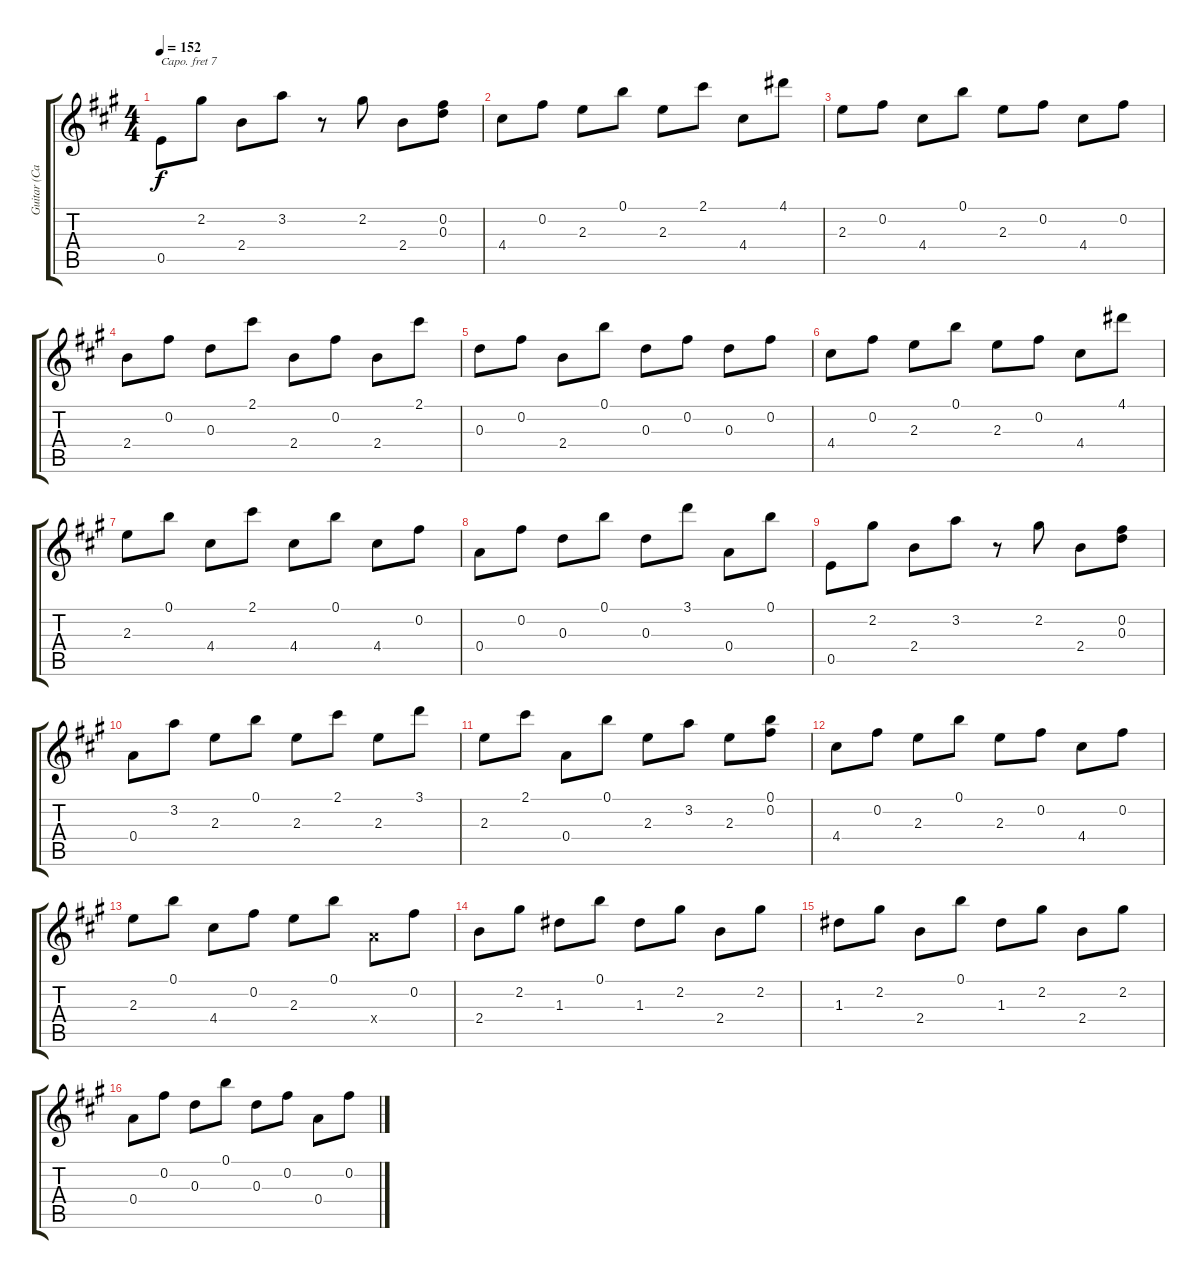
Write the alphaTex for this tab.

\track ("Guitar (Capo 7)" "Guitar (Ca") {instrument acousticguitarnylon}
\staff {score tabs}
\capo 7
\tuning (E4 B3 G3 D3 A2 E2) {hide}
\ts (4 4)
\tempo 152
\clef g2
\ks a
0.5.8{dy f} 2.2.8 2.4.8 3.2.8 r.8 2.2.8 2.4.8 (0.2 0.3).8 |
4.4.8 0.2.8 2.3.8 0.1.8 2.3.8 2.1.8 4.4.8 4.1.8 |
2.3.8 0.2.8 4.4.8 0.1.8 2.3.8 0.2.8 4.4.8 0.2.8 |
2.4.8 0.2.8 0.3.8 2.1.8 2.4.8 0.2.8 2.4.8 2.1.8 |
0.3.8 0.2.8 2.4.8 0.1.8 0.3.8 0.2.8 0.3.8 0.2.8 |
4.4.8 0.2.8 2.3.8 0.1.8 2.3.8 0.2.8 4.4.8 4.1.8 |
2.3.8 0.1.8 4.4.8 2.1.8 4.4.8 0.1.8 4.4.8 0.2.8 |
0.4.8 0.2.8 0.3.8 0.1.8 0.3.8 3.1.8 0.4.8 0.1.8 |
0.5.8 2.2.8 2.4.8 3.2.8 r.8 2.2.8 2.4.8 (0.2 0.3).8 |
0.4.8 3.2.8 2.3.8 0.1.8 2.3.8 2.1.8 2.3.8 3.1.8 |
2.3.8 2.1.8 0.4.8 0.1.8 2.3.8 3.2.8 2.3.8 (0.1 0.2).8 |
4.4.8 0.2.8 2.3.8 0.1.8 2.3.8 0.2.8 4.4.8 0.2.8 |
2.3.8 0.1.8 4.4.8 0.2.8 2.3.8 0.1.8 0.4{x}.8 0.2.8 |
2.4.8 2.2.8 1.3.8 0.1.8 1.3.8 2.2.8 2.4.8 2.2.8 |
1.3.8 2.2.8 2.4.8 0.1.8 1.3.8 2.2.8 2.4.8 2.2.8 |
0.4.8 0.2.8 0.3.8 0.1.8 0.3.8 0.2.8 0.4.8 0.2.8
